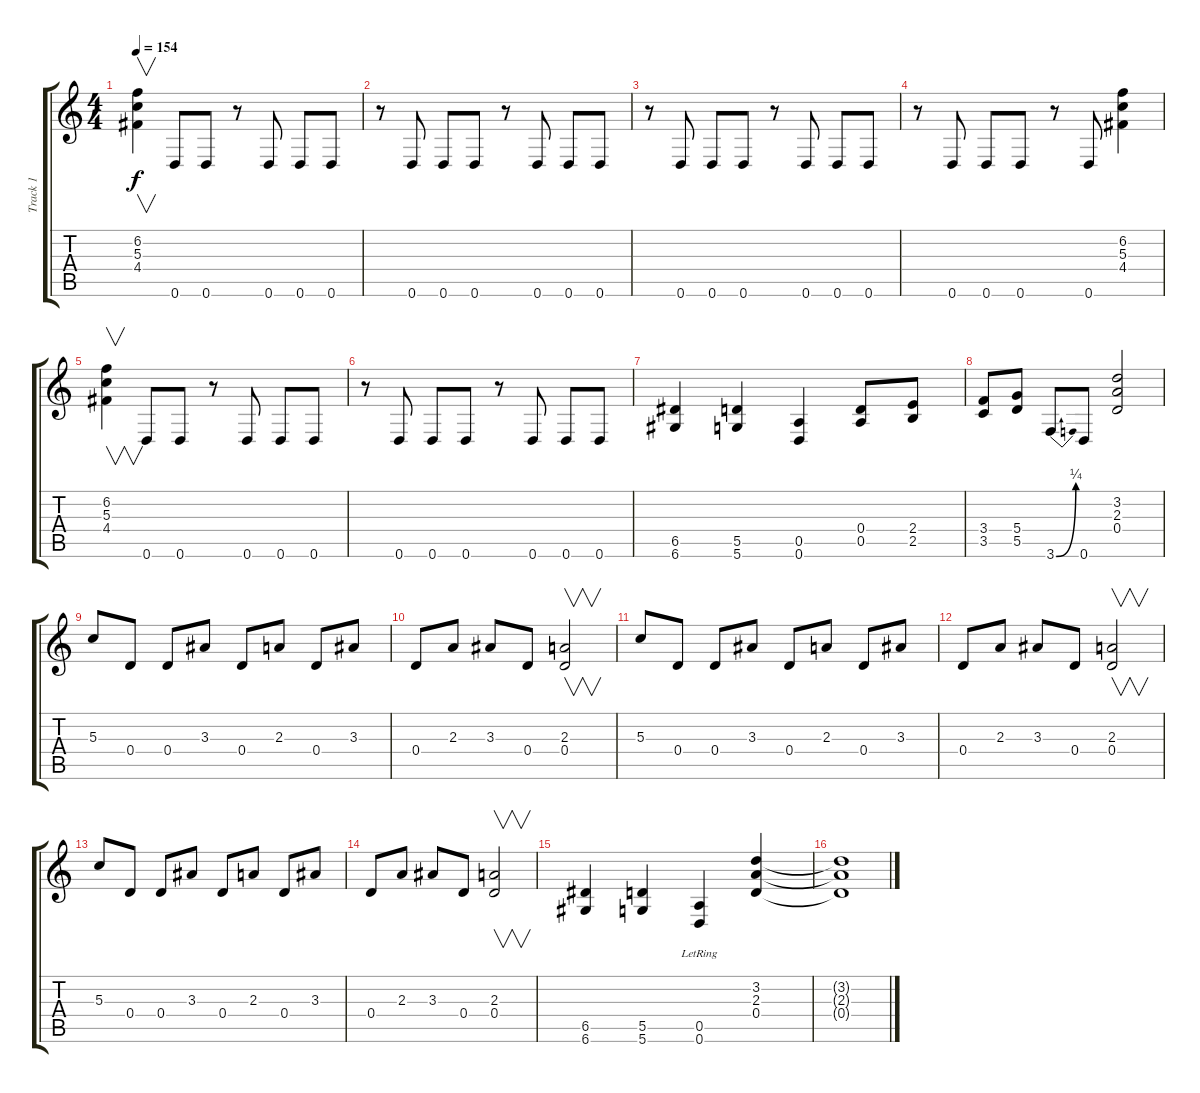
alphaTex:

\track ("Track 1" "Track 1") {instrument distortionguitar}
\staff {score tabs}
\tuning (E4 B3 G3 D3 A2 D2) {hide}
\ts (4 4)
\tempo 154
\clef g2
\ks c
(6.2 5.3 4.4).4{v dy f} 0.6.8 0.6.8 r.8 0.6.8 0.6.8 0.6.8 |
r.8 0.6.8 0.6.8 0.6.8 r.8 0.6.8 0.6.8 0.6.8 |
r.8 0.6.8 0.6.8 0.6.8 r.8 0.6.8 0.6.8 0.6.8 |
r.8 0.6.8 0.6.8 0.6.8 r.8 0.6.8 (6.2 5.3 4.4).4 |
(6.2 5.3 4.4).4{v} 0.6.8 0.6.8 r.8 0.6.8 0.6.8 0.6.8 |
r.8 0.6.8 0.6.8 0.6.8 r.8 0.6.8 0.6.8 0.6.8 |
(6.5 6.6).4 (5.5 5.6).4 (0.5 0.6).4 (0.4 0.5).8 (2.4 2.5).8 |
(3.4 3.5).8 (5.4 5.5).8 3.6{be (bend 0 0 60 1)}.8 0.6.8 (3.2 2.3 0.4).2 |
5.3.8 0.4.8 0.4.8 3.3.8 0.4.8 2.3.8 0.4.8 3.3.8 |
0.4.8 2.3.8 3.3.8 0.4.8 (2.3 0.4).2{v} |
5.3.8 0.4.8 0.4.8 3.3.8 0.4.8 2.3.8 0.4.8 3.3.8 |
0.4.8 2.3.8 3.3.8 0.4.8 (2.3 0.4).2{v} |
5.3.8 0.4.8 0.4.8 3.3.8 0.4.8 2.3.8 0.4.8 3.3.8 |
0.4.8 2.3.8 3.3.8 0.4.8 (2.3 0.4).2{v} |
(6.5 6.6).4 (5.5 5.6).4 (0.5{lr} 0.6{lr}).4 (3.2 2.3 0.4).4 |
(3.2{t} 2.3{t} 0.4{t}).1
